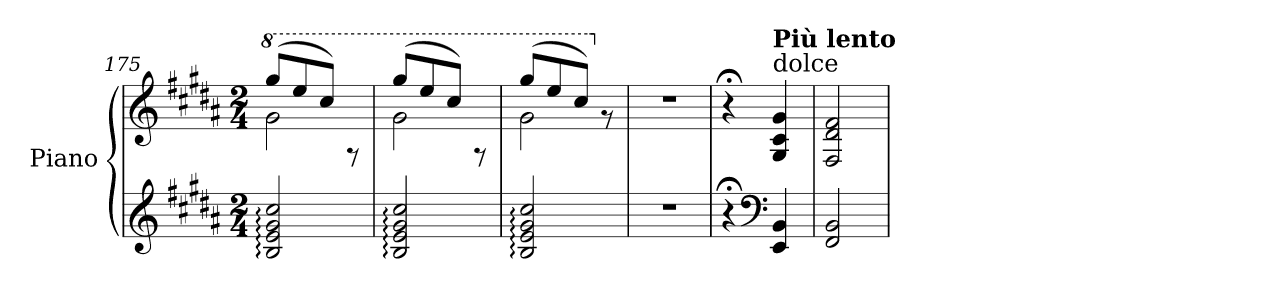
**kern	**kern
*part1	*part1
*staff2	*staff1
*I"Piano	*
*I'Pno.	*
*clefG2	*clefG2
*k[f#c#g#d#a#]	*k[f#c#g#d#a#]
*M2/4	*M2/4
*	*8va
=175	=175
*	*^
2B/: 2e/: 2g#/: 2cc#/:	(>8ggg#/L	2gg#\
.	8eee/	.
.	8ccc#/J)	.
.	8rg	.
=176	=176	=176
2B/: 2e/: 2g#/: 2cc#/:	(>8ggg#/L	2gg#\
.	8eee/	.
.	8ccc#/J)	.
.	8rg	.
=177	=177	=177
2B/: 2e/: 2g#/: 2cc#/:	(>8ggg#/L	2gg#\
.	8eee/	.
.	8ccc#/J)	.
*	*X8va	*
.	8rg	.
*	*v	*v
=178	=178
2r	2r
=179	=179
4r;<	4r;<
*clefF4	*
!	!LO:TX:a:t=dolce
!	!LO:TX:a:B:t=Più lento
4EE/ 4BB/	4G#/ 4c#/ 4g#/
=180	=180
2FF#/ 2BB/	2F#/ 2d#/ 2f#/
=	=
*-	*-
